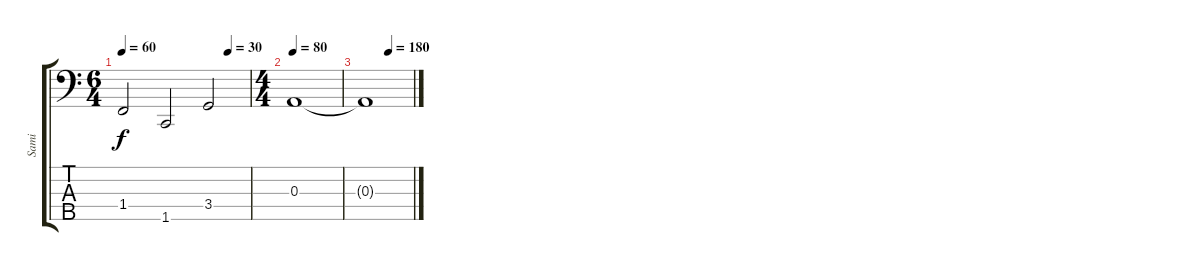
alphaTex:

\track ("Sami" "Sami") {instrument electricbassfinger}
\staff {score tabs}
\tuning (G2 D2 A1 E1 B0) {hide}
\ts (6 4)
\tempo 60
\tempo (30 0.8333333333333334)
\clef f4
\ks c
1.4.2{dy f} 1.5.2 3.4.2 |
\ts (4 4)
\tempo 80
0.3.1 |
\tempo (180 0.5)
0.3{t}.1{volume 0}
